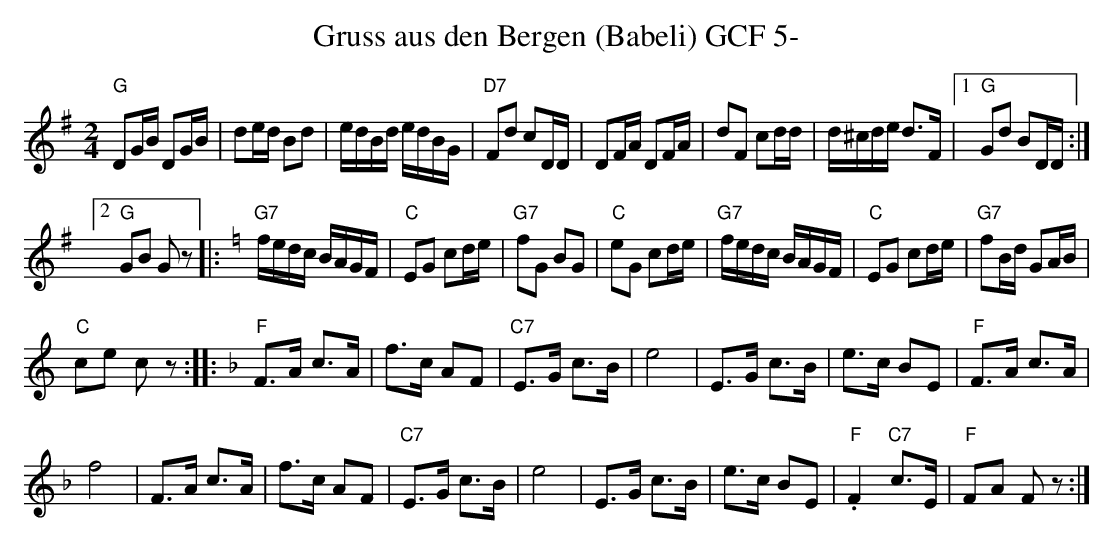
X:1
T:Gruss aus den Bergen (Babeli) GCF 5-
M:2/4
L:1/16
K:Gmaj
"G"D2GB D2GB | d2ed B2d2 | edBd edBG | "D7"F2d2 c2DD | D2FA D2FA | d2F2 c2dd | d^cde d3F |1 "G"G2d2 B2DD :|2
"G"G2B2 G2z2 |: [K:Cmaj] "G7"fedc BAGF | "C"E2G2 c2de | "G7"f2G2 B2G2 | "C"e2G2 c2de | "G7"fedc BAGF | "C"E2G2 c2de | "G7"f2Bd G2AB |
"C"c2e2 c2z2 :: [K:Fmaj] [L:1/8] "F"F>A c>A | f>c AF | "C7"E>G c>B | e4 | E>G c>B | e>c BE | "F"F>A c>A |
f4 | F>A c>A | f>c AF | "C7"E>G c>B | e4 | E>G c>B | e>c BE | "F".F2 "C7"c>E | "F"FA Fz :|
